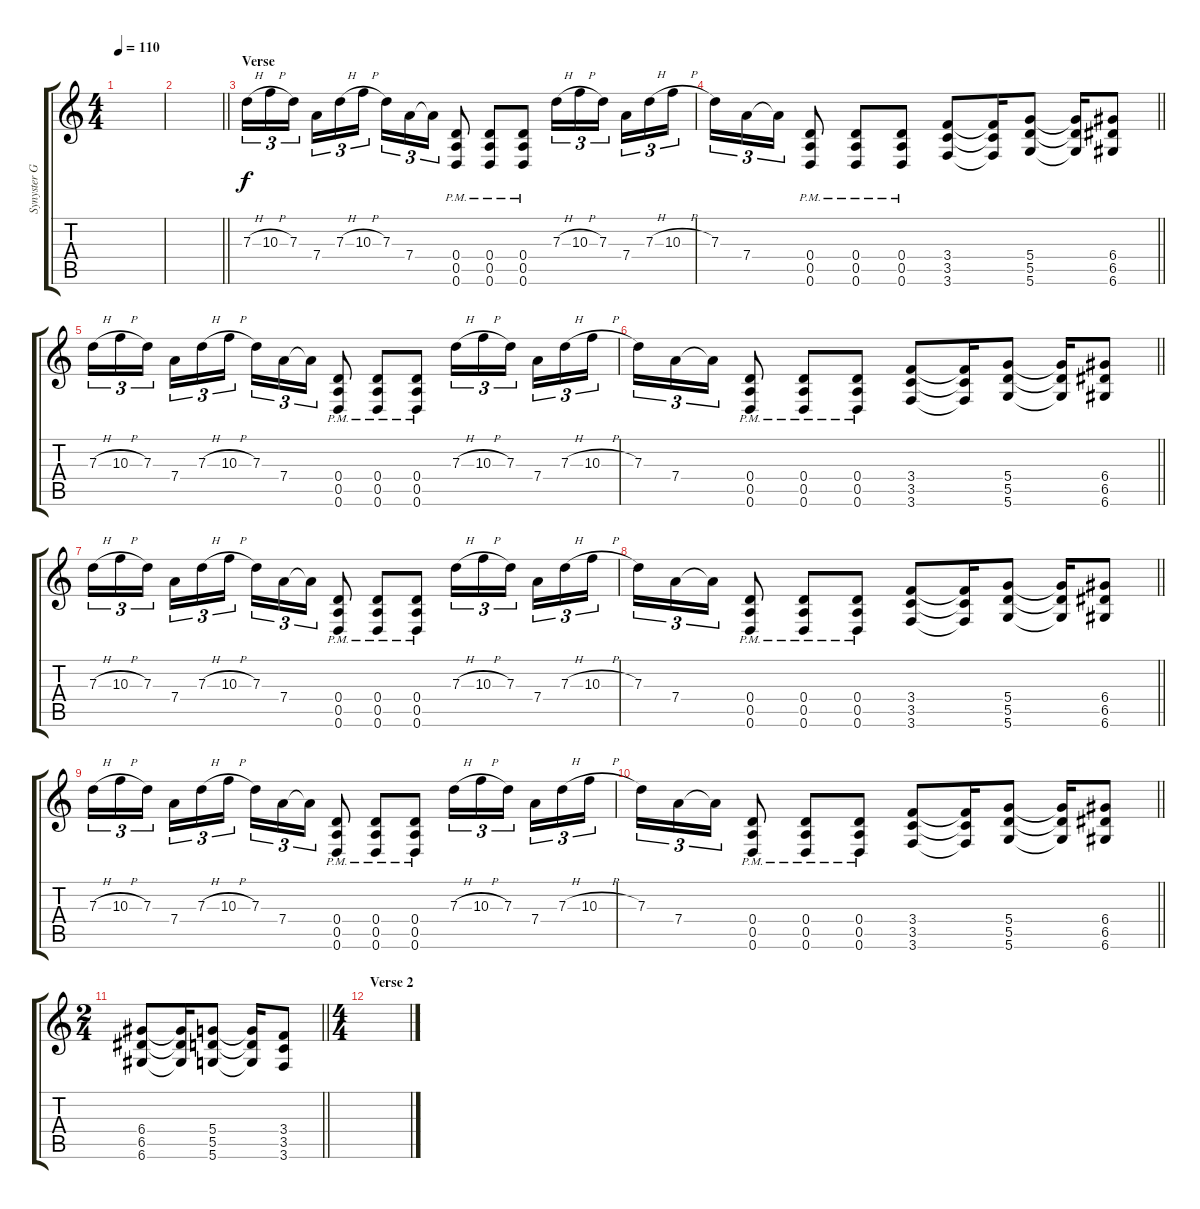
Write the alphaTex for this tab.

\track ("Synyster Gates - Extra" "Synyster G") {instrument overdrivenguitar}
\staff {score tabs}
\tuning (E4 B3 G3 D3 A2 D2) {hide}
\ts (4 4)
\section ("" "")
\tempo 110
\clef g2
\ks c
|
\barLineRight lightlight
|
\section ("" "Verse ")
7.3{h}.16{tu (3 2)} 10.3{h}.16{tu (3 2)} 7.3.16{tu (3 2) beam splitsecondary} 7.4.16{tu (3 2)} 7.3{h}.16{tu (3 2)} 10.3{h}.16{tu (3 2)} 7.3.16{tu (3 2)} 7.4.16{tu (3 2)} 7.4{t}.16{tu (3 2)} (0.4{pm} 0.5{pm} 0.6{pm}).8 (0.4{pm} 0.5{pm} 0.6{pm}).8 (0.4{pm} 0.5{pm} 0.6{pm}).8 7.3{h}.16{tu (3 2)} 10.3{h}.16{tu (3 2)} 7.3.16{tu (3 2) beam splitsecondary} 7.4.16{tu (3 2)} 7.3{h}.16{tu (3 2)} 10.3{h}.16{tu (3 2)} |
\barLineRight lightlight
7.3.16{tu (3 2)} 7.4.16{tu (3 2)} 7.4{t}.16{tu (3 2)} (0.4{pm} 0.5{pm} 0.6{pm}).8 (0.4{pm} 0.5{pm} 0.6{pm}).8 (0.4{pm} 0.5{pm} 0.6{pm}).8 (3.4 3.5 3.6).8 (3.4{t} 3.5{t} 3.6{t}).16 (5.4 5.5 5.6).8 (5.4{t} 5.5{t} 5.6{t}).16 (6.4 6.5 6.6).8 |
7.3{h}.16{tu (3 2)} 10.3{h}.16{tu (3 2)} 7.3.16{tu (3 2) beam splitsecondary} 7.4.16{tu (3 2)} 7.3{h}.16{tu (3 2)} 10.3{h}.16{tu (3 2)} 7.3.16{tu (3 2)} 7.4.16{tu (3 2)} 7.4{t}.16{tu (3 2)} (0.4{pm} 0.5{pm} 0.6{pm}).8 (0.4{pm} 0.5{pm} 0.6{pm}).8 (0.4{pm} 0.5{pm} 0.6{pm}).8 7.3{h}.16{tu (3 2)} 10.3{h}.16{tu (3 2)} 7.3.16{tu (3 2) beam splitsecondary} 7.4.16{tu (3 2)} 7.3{h}.16{tu (3 2)} 10.3{h}.16{tu (3 2)} |
\barLineRight lightlight
7.3.16{tu (3 2)} 7.4.16{tu (3 2)} 7.4{t}.16{tu (3 2)} (0.4{pm} 0.5{pm} 0.6{pm}).8 (0.4{pm} 0.5{pm} 0.6{pm}).8 (0.4{pm} 0.5{pm} 0.6{pm}).8 (3.4 3.5 3.6).8 (3.4{t} 3.5{t} 3.6{t}).16 (5.4 5.5 5.6).8 (5.4{t} 5.5{t} 5.6{t}).16 (6.4 6.5 6.6).8 |
7.3{h}.16{tu (3 2)} 10.3{h}.16{tu (3 2)} 7.3.16{tu (3 2) beam splitsecondary} 7.4.16{tu (3 2)} 7.3{h}.16{tu (3 2)} 10.3{h}.16{tu (3 2)} 7.3.16{tu (3 2)} 7.4.16{tu (3 2)} 7.4{t}.16{tu (3 2)} (0.4{pm} 0.5{pm} 0.6{pm}).8 (0.4{pm} 0.5{pm} 0.6{pm}).8 (0.4{pm} 0.5{pm} 0.6{pm}).8 7.3{h}.16{tu (3 2)} 10.3{h}.16{tu (3 2)} 7.3.16{tu (3 2) beam splitsecondary} 7.4.16{tu (3 2)} 7.3{h}.16{tu (3 2)} 10.3{h}.16{tu (3 2)} |
\barLineRight lightlight
7.3.16{tu (3 2)} 7.4.16{tu (3 2)} 7.4{t}.16{tu (3 2)} (0.4{pm} 0.5{pm} 0.6{pm}).8 (0.4{pm} 0.5{pm} 0.6{pm}).8 (0.4{pm} 0.5{pm} 0.6{pm}).8 (3.4 3.5 3.6).8 (3.4{t} 3.5{t} 3.6{t}).16 (5.4 5.5 5.6).8 (5.4{t} 5.5{t} 5.6{t}).16 (6.4 6.5 6.6).8 |
7.3{h}.16{tu (3 2)} 10.3{h}.16{tu (3 2)} 7.3.16{tu (3 2) beam splitsecondary} 7.4.16{tu (3 2)} 7.3{h}.16{tu (3 2)} 10.3{h}.16{tu (3 2)} 7.3.16{tu (3 2)} 7.4.16{tu (3 2)} 7.4{t}.16{tu (3 2)} (0.4{pm} 0.5{pm} 0.6{pm}).8 (0.4{pm} 0.5{pm} 0.6{pm}).8 (0.4{pm} 0.5{pm} 0.6{pm}).8 7.3{h}.16{tu (3 2)} 10.3{h}.16{tu (3 2)} 7.3.16{tu (3 2) beam splitsecondary} 7.4.16{tu (3 2)} 7.3{h}.16{tu (3 2)} 10.3{h}.16{tu (3 2)} |
\barLineRight lightlight
7.3.16{tu (3 2)} 7.4.16{tu (3 2)} 7.4{t}.16{tu (3 2)} (0.4{pm} 0.5{pm} 0.6{pm}).8 (0.4{pm} 0.5{pm} 0.6{pm}).8 (0.4{pm} 0.5{pm} 0.6{pm}).8 (3.4 3.5 3.6).8 (3.4{t} 3.5{t} 3.6{t}).16 (5.4 5.5 5.6).8 (5.4{t} 5.5{t} 5.6{t}).16 (6.4 6.5 6.6).8 |
\ts (2 4)
\barLineRight lightlight
(6.4 6.5 6.6).8 (6.4{t} 6.5{t} 6.6{t}).16 (5.4 5.5 5.6).8 (5.4{t} 5.5{t} 5.6{t}).16 (3.4 3.5 3.6).8 |
\ts (4 4)
\section ("" "Verse 2")
